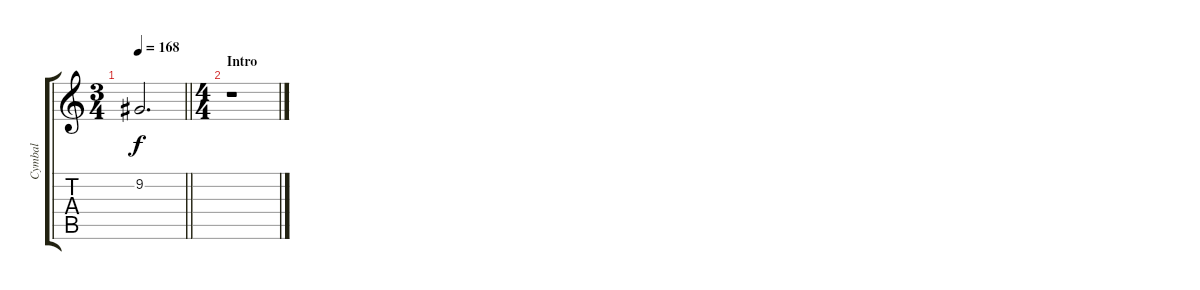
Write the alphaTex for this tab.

\track ("Cymbal" "Cymbal") {instrument reversecymbal}
\staff {score tabs}
\tuning (E4 B3 G3 D3 A2 E2) {hide}
\ts (3 4)
\tempo 168
\clef g2
\barLineRight lightlight
\ks c
9.2{t}.2{d dy f} |
\ts (4 4)
\section ("" "Intro")
r.1
